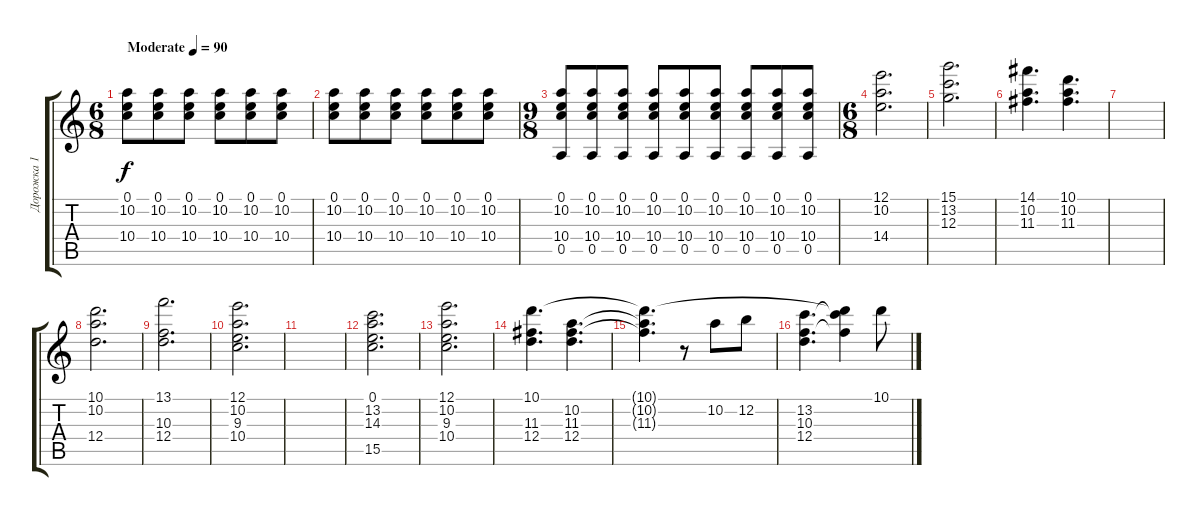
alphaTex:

\track ("Дорожка 1" "Дорожка 1") {instrument acousticguitarsteel}
\staff {score tabs}
\tuning (E4 B3 G3 D3 A2 E2) {hide}
\ts (6 8)
\tempo (90 "Moderate")
\clef g2
\ks c
(0.1 10.2 10.4).8{dy f instrument acousticguitarsteel} (0.1 10.2 10.4).8 (0.1 10.2 10.4).8 (0.1 10.2 10.4).8 (0.1 10.2 10.4).8 (0.1 10.2 10.4).8 |
(0.1 10.2 10.4).8 (0.1 10.2 10.4).8 (0.1 10.2 10.4).8 (0.1 10.2 10.4).8 (0.1 10.2 10.4).8 (0.1 10.2 10.4).8 |
\ts (9 8)
(0.1 10.2 10.4 0.5).8 (0.1 10.2 10.4 0.5).8 (0.1 10.2 10.4 0.5).8 (0.1 10.2 10.4 0.5).8 (0.1 10.2 10.4 0.5).8 (0.1 10.2 10.4 0.5).8 (0.1 10.2 10.4 0.5).8 (0.1 10.2 10.4 0.5).8 (0.1 10.2 10.4 0.5).8 |
\ts (6 8)
(12.1 10.2 14.4).2{d} |
(15.1 13.2 12.3).2{d} |
(14.1 10.2 11.3).4{d} (10.1 10.2 11.3).4{d} |
|
(10.1 10.2 12.4).2{d} |
(13.1 10.3 12.4).2{d} |
(12.1 10.2 9.3 10.4).2{d} |
|
(0.1 13.2 14.3 15.5).2{d} |
(12.1 10.2 9.3 10.4).2{d} |
(10.1 11.3 12.4).4{d} (10.2 11.3 12.4).4{d} |
(10.1{t} 10.2{t} 11.3{t}).4{d} r.8 10.2.8 12.2.8 |
(13.2 10.3 12.4).4{d} (10.1{t} 13.2{t} 10.3{t}).4 10.1.8
